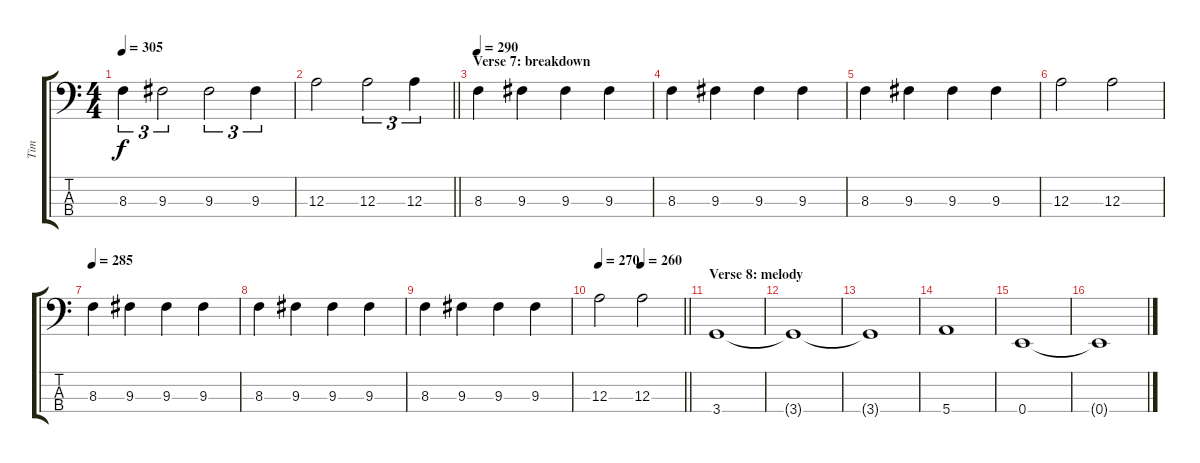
\track ("Tim" "Tim") {instrument electricbasspick}
\staff {score tabs}
\tuning (G2 D2 A1 E1) {hide}
\ts (4 4)
\tempo 305
\clef f4
\ks c
8.3.4{tu (3 2) dy f} 9.3.2{tu (3 2)} 9.3.2{tu (3 2)} 9.3.4{tu (3 2)} |
\barLineRight lightlight
12.3.2 12.3.2{tu (3 2)} 12.3.4{tu (3 2)} |
\section ("" "Verse 7: breakdown")
\tempo 290
8.3.4 9.3.4 9.3.4 9.3.4 |
8.3.4 9.3.4 9.3.4 9.3.4 |
8.3.4 9.3.4 9.3.4 9.3.4 |
12.3.2 12.3.2 |
\tempo 285
8.3.4 9.3.4 9.3.4 9.3.4 |
8.3.4 9.3.4 9.3.4 9.3.4 |
8.3.4 9.3.4 9.3.4 9.3.4 |
\tempo 270
\tempo (260 0.5)
\barLineRight lightlight
12.3.2 12.3.2 |
\section ("" "Verse 8: melody")
3.4.1 |
3.4{t}.1 |
3.4{t}.1 |
5.4.1 |
0.4.1 |
0.4{t}.1
